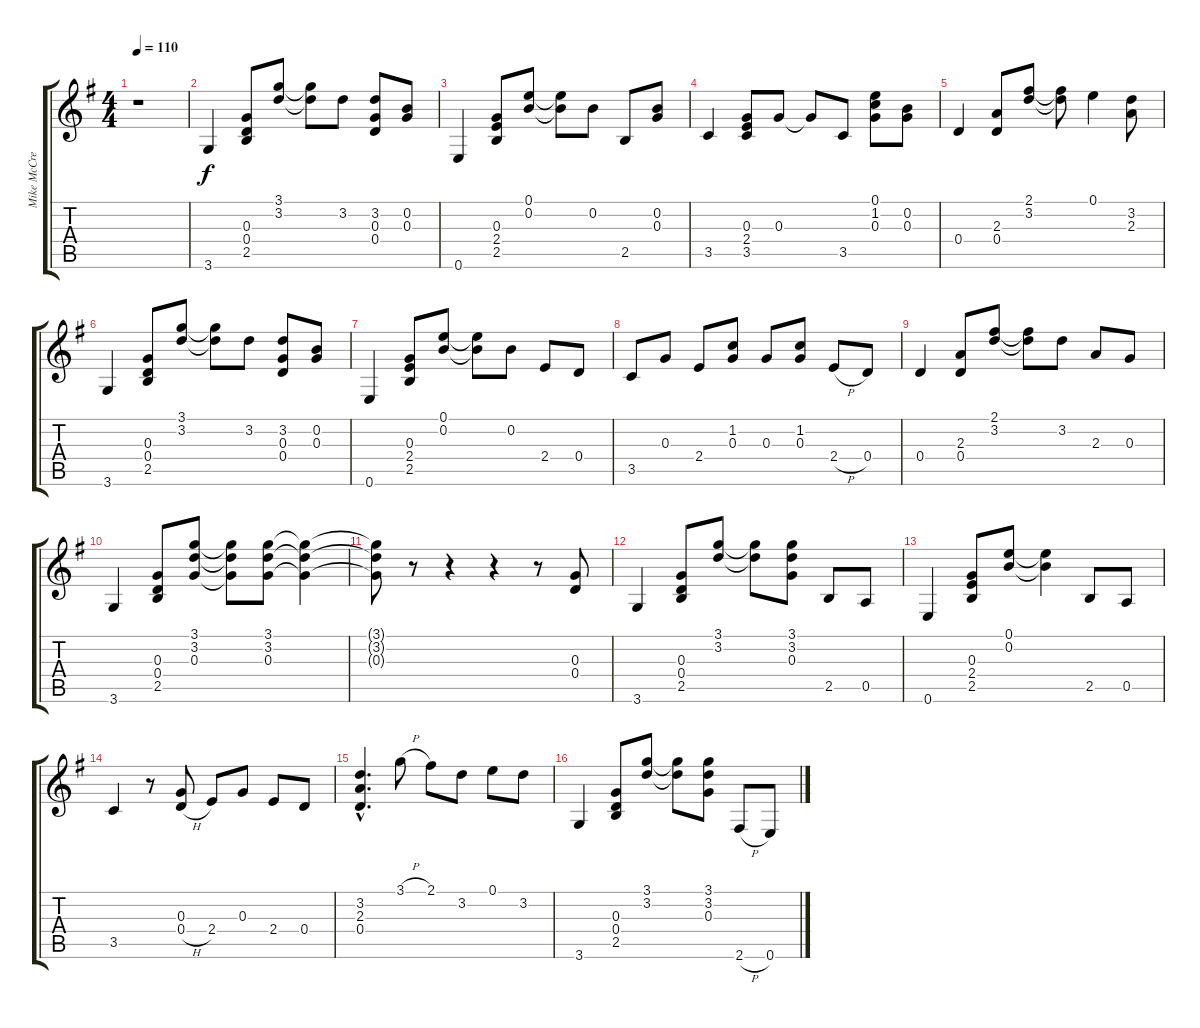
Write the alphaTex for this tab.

\track ("Mike McCready" "Mike McCre") {instrument distortionguitar}
\staff {score tabs}
\tuning (E4 B3 G3 D3 A2 E2) {hide}
\ts (4 4)
\tempo 110
\clef g2
\ks g
r.1{dy f instrument distortionguitar} |
3.6.4 (0.3 0.4 2.5).8 (3.1 3.2).8 (3.1{t} 3.2{t}).8 3.2.8 (3.2 0.3 0.4).8 (0.2 0.3).8 |
0.6.4 (0.3 2.4 2.5).8 (0.1 0.2).8 (0.1{t} 0.2{t}).8 0.2.8 2.5.8 (0.2 0.3).8 |
3.5.4 (0.3 2.4 3.5).8 0.3.8 0.3{t}.8 3.5.8 (0.1 1.2 0.3).8 (0.2 0.3).8 |
0.4.4 (2.3 0.4).8 (2.1 3.2).8 (2.1{t} 3.2{t}).8 0.1.4 (3.2 2.3).8 |
3.6.4 (0.3 0.4 2.5).8 (3.1 3.2).8 (3.1{t} 3.2{t}).8 3.2.8 (3.2 0.3 0.4).8 (0.2 0.3).8 |
0.6.4 (0.3 2.4 2.5).8 (0.1 0.2).8 (0.1{t} 0.2{t}).8 0.2.8 2.4.8 0.4.8 |
3.5.8 0.3.8 2.4.8 (1.2 0.3).8 0.3.8 (1.2 0.3).8 2.4{h}.8 0.4.8 |
0.4.4 (2.3 0.4).8 (2.1 3.2).8 (2.1{t} 3.2{t}).8 3.2.8 2.3.8 0.3.8 |
3.6.4 (0.3 0.4 2.5).8 (3.1 3.2 0.3).8 (3.1{t} 3.2{t} 0.3{t}).8 (3.1 3.2 0.3).8 (3.1{t} 3.2{t} 0.3{t}).4 |
(3.1{t} 3.2{t} 0.3{t}).8 r.8 r.4 r.4 r.8 (0.3 0.4).8 |
3.6.4 (0.3 0.4 2.5).8 (3.1 3.2).8 (3.1{t} 3.2{t}).8 (3.1 3.2 0.3).8 2.5.8 0.5.8 |
0.6.4 (0.3 2.4 2.5).8 (0.1 0.2).8 (0.1{t} 0.2{t}).4 2.5.8 0.5.8 |
3.5.4 r.8 (0.3 0.4{h}).8 2.4.8 0.3.8 2.4.8 0.4.8 |
(3.2{hac} 2.3{hac} 0.4{hac}).4{d} 3.1{h}.8 2.1.8 3.2.8 0.1.8 3.2.8 |
3.6.4 (0.3 0.4 2.5).8 (3.1 3.2).8 (3.1{t} 3.2{t}).8 (3.1 3.2 0.3).8 2.6{h}.8 0.6.8
